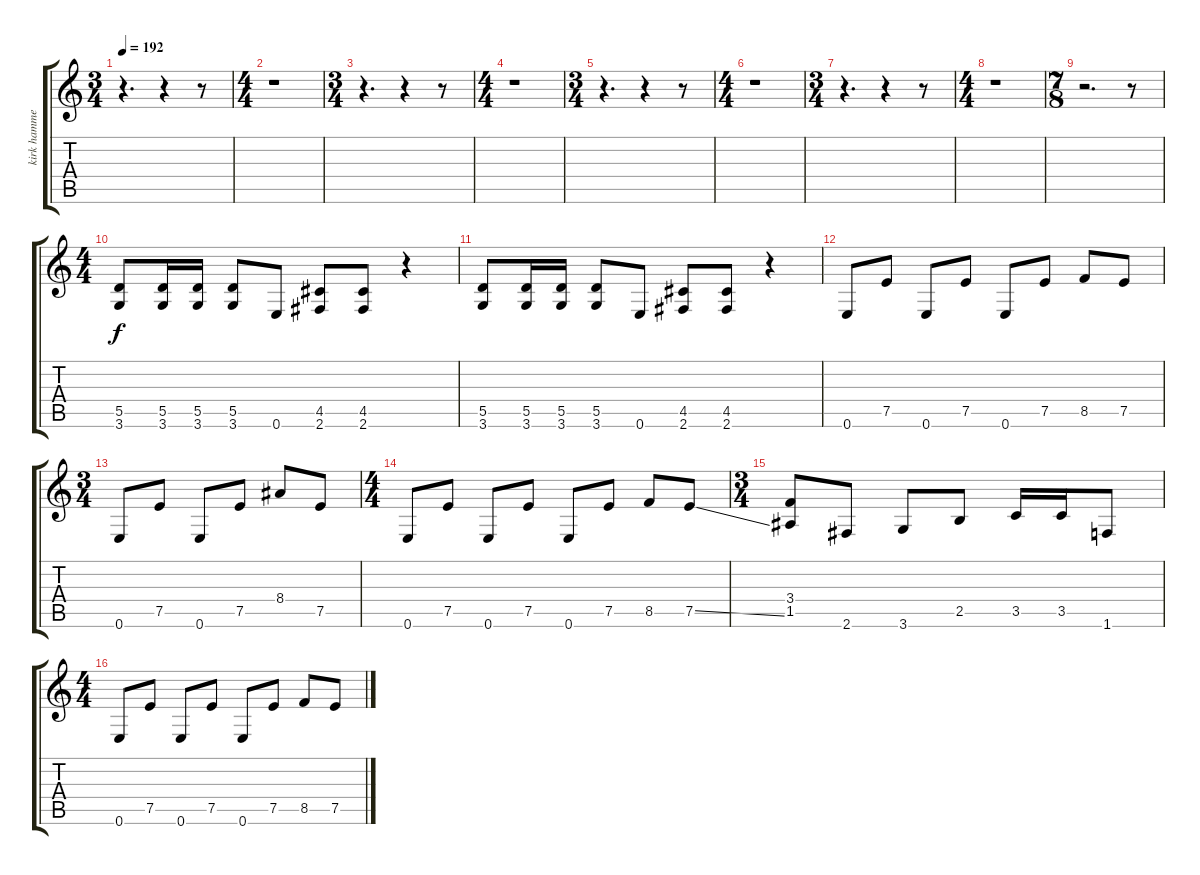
\track ("kirk hammett" "kirk hamme") {instrument distortionguitar}
\staff {score tabs}
\tuning (E4 B3 G3 D3 A2 E2) {hide}
\ts (3 4)
\tempo 192
\clef g2
\ks c
r.4{d dy f} r.4 r.8 |
\ts (4 4)
r.1 |
\ts (3 4)
r.4{d} r.4 r.8 |
\ts (4 4)
r.1 |
\ts (3 4)
r.4{d} r.4 r.8 |
\ts (4 4)
r.1 |
\ts (3 4)
r.4{d} r.4 r.8 |
\ts (4 4)
r.1 |
\ts (7 8)
r.2{d} r.8 |
\ts (4 4)
(5.5 3.6).8 (5.5 3.6).16 (5.5 3.6).16 (5.5 3.6).8 0.6.8 (4.5 2.6).8 (4.5 2.6).8 r.4 |
(5.5 3.6).8 (5.5 3.6).16 (5.5 3.6).16 (5.5 3.6).8 0.6.8 (4.5 2.6).8 (4.5 2.6).8 r.4 |
0.6.8 7.5.8 0.6.8 7.5.8 0.6.8 7.5.8 8.5.8 7.5.8 |
\ts (3 4)
0.6.8 7.5.8 0.6.8 7.5.8 8.4.8 7.5.8 |
\ts (4 4)
0.6.8 7.5.8 0.6.8 7.5.8 0.6.8 7.5.8 8.5.8 7.5{ss}.8 |
\ts (3 4)
(3.4 1.5).8 2.6.8 3.6.8 2.5.8 3.5.16 3.5.16 1.6.8 |
\ts (4 4)
0.6.8 7.5.8 0.6.8 7.5.8 0.6.8 7.5.8 8.5.8 7.5.8
